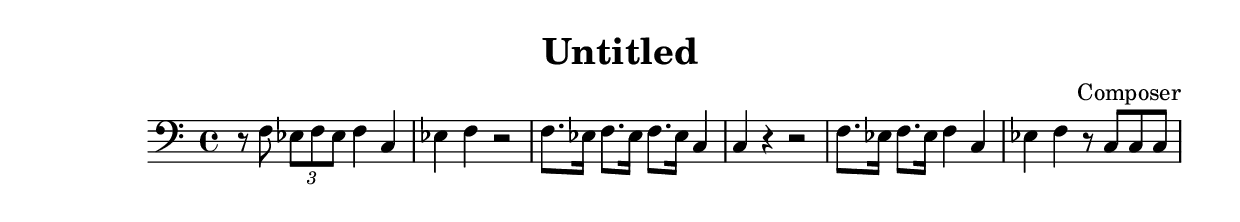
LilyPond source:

\header {
  title = "Untitled"
  composer = "Composer"
}
\score {
  \relative c {
   \clef "bass"
    r8 f \tuplet 3/2 {es f es} f4 c es f r2 
    f8. es16 f8. es16 f8. es16 c4
    c4 r4 r2 | f8. es16 f8. es16 f4 c4
    es f r8 c c c
  }

  \layout {}
  \midi {}
}